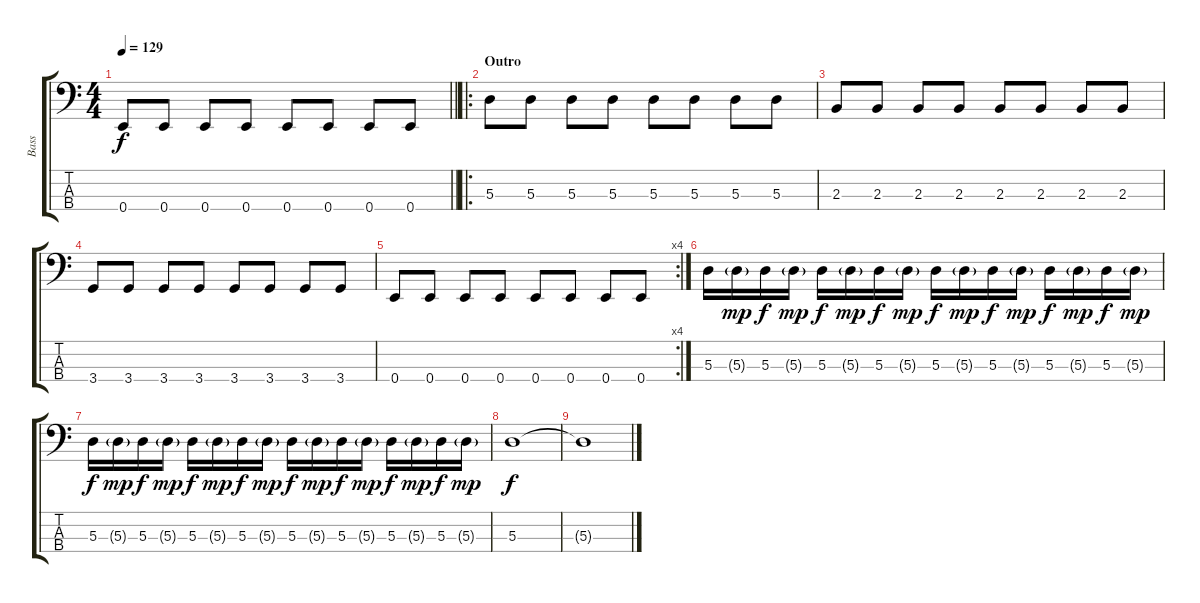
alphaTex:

\track ("Bass" "Bass") {instrument electricbassfinger}
\staff {score tabs}
\tuning (G2 D2 A1 E1) {hide}
\ts (4 4)
\tempo 129
\clef f4
\barLineRight lightlight
\ks c
0.4.8{dy f} 0.4.8 0.4.8 0.4.8 0.4.8 0.4.8 0.4.8 0.4.8 |
\ro
\section ("" "Outro")
5.3.8 5.3.8 5.3.8 5.3.8 5.3.8 5.3.8 5.3.8 5.3.8 |
2.3.8 2.3.8 2.3.8 2.3.8 2.3.8 2.3.8 2.3.8 2.3.8 |
3.4.8 3.4.8 3.4.8 3.4.8 3.4.8 3.4.8 3.4.8 3.4.8 |
\rc 4
0.4.8 0.4.8 0.4.8 0.4.8 0.4.8 0.4.8 0.4.8 0.4.8 |
5.3.16 5.3{g}.16{dy mp} 5.3.16{dy f} 5.3{g}.16{dy mp} 5.3.16{dy f} 5.3{g}.16{dy mp} 5.3.16{dy f} 5.3{g}.16{dy mp} 5.3.16{dy f} 5.3{g}.16{dy mp} 5.3.16{dy f} 5.3{g}.16{dy mp} 5.3.16{dy f} 5.3{g}.16{dy mp} 5.3.16{dy f} 5.3{g}.16{dy mp} |
5.3.16{dy f} 5.3{g}.16{dy mp} 5.3.16{dy f} 5.3{g}.16{dy mp} 5.3.16{dy f} 5.3{g}.16{dy mp} 5.3.16{dy f} 5.3{g}.16{dy mp} 5.3.16{dy f} 5.3{g}.16{dy mp} 5.3.16{dy f} 5.3{g}.16{dy mp} 5.3.16{dy f} 5.3{g}.16{dy mp} 5.3.16{dy f} 5.3{g}.16{dy mp} |
5.3.1{dy f} |
5.3{t}.1
